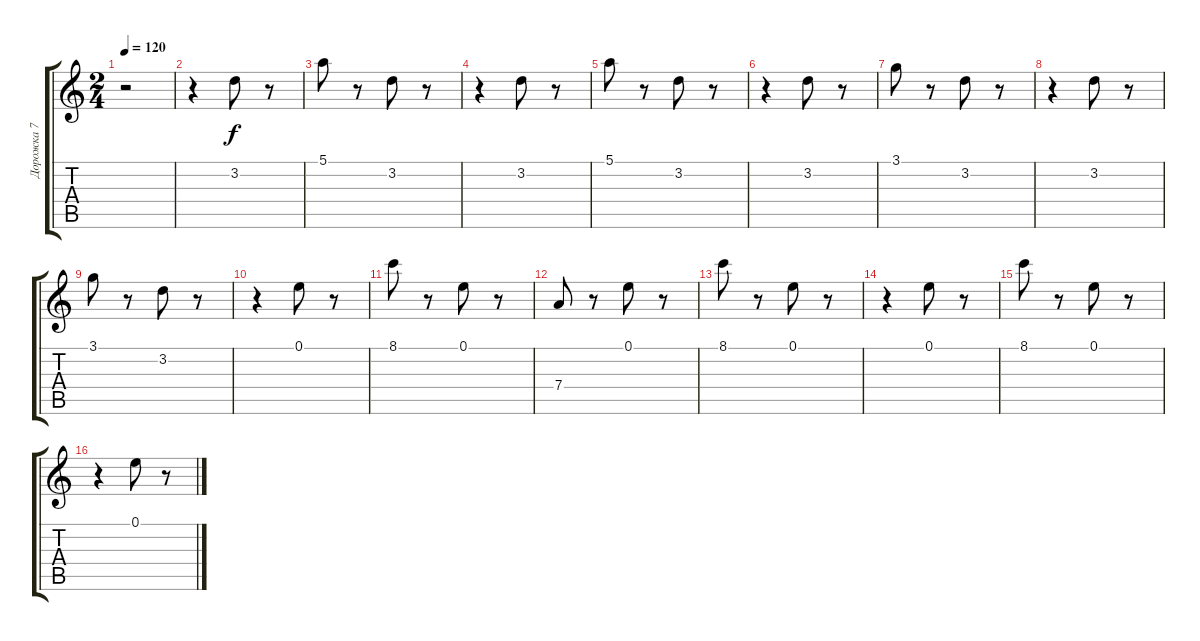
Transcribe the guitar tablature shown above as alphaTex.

\track ("Дорожка 7" "Дорожка 7") {instrument acousticguitarsteel}
\staff {score tabs}
\tuning (E4 B3 G3 D3 A2 E2) {hide}
\ts (2 4)
\tempo 120
\clef g2
\ks c
r.2{dy f} |
r.4 3.2.8 r.8 |
5.1.8 r.8 3.2.8 r.8 |
r.4 3.2.8 r.8 |
5.1.8 r.8 3.2.8 r.8 |
r.4 3.2.8 r.8 |
3.1.8 r.8 3.2.8 r.8 |
r.4 3.2.8 r.8 |
3.1.8 r.8 3.2.8 r.8 |
r.4 0.1.8 r.8 |
8.1.8 r.8 0.1.8 r.8 |
7.4.8 r.8 0.1.8 r.8 |
8.1.8 r.8 0.1.8 r.8 |
r.4 0.1.8 r.8 |
8.1.8 r.8 0.1.8 r.8 |
r.4 0.1.8 r.8
